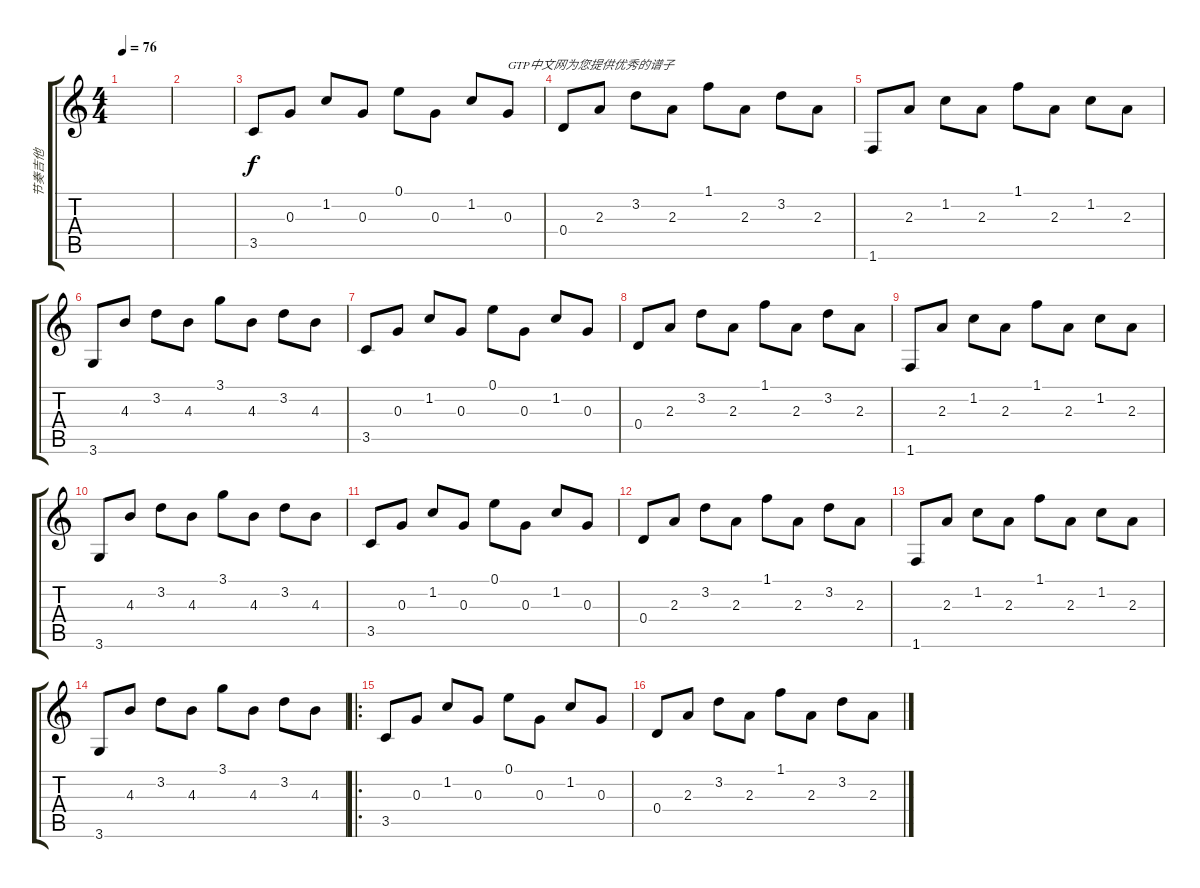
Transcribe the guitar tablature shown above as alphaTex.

\track ("节奏吉他" "节奏吉他") {instrument acousticguitarnylon}
\staff {score tabs}
\tuning (E4 B3 G3 D3 A2 E2) {hide}
\ts (4 4)
\tempo 76
\clef g2
\ks c
|
|
3.5.8 0.3.8 1.2.8 0.3.8 0.1.8 0.3.8 1.2.8 0.3.8{txt "GTP中文网为您提供优秀的谱子"} |
0.4.8 2.3.8 3.2.8 2.3.8 1.1.8 2.3.8 3.2.8 2.3.8 |
1.6.8 2.3.8 1.2.8 2.3.8 1.1.8 2.3.8 1.2.8 2.3.8 |
3.6.8 4.3.8 3.2.8 4.3.8 3.1.8 4.3.8 3.2.8 4.3.8 |
3.5.8 0.3.8 1.2.8 0.3.8 0.1.8 0.3.8 1.2.8 0.3.8 |
0.4.8 2.3.8 3.2.8 2.3.8 1.1.8 2.3.8 3.2.8 2.3.8 |
1.6.8 2.3.8 1.2.8 2.3.8 1.1.8 2.3.8 1.2.8 2.3.8 |
3.6.8 4.3.8 3.2.8 4.3.8 3.1.8 4.3.8 3.2.8 4.3.8 |
3.5.8 0.3.8 1.2.8 0.3.8 0.1.8 0.3.8 1.2.8 0.3.8 |
0.4.8 2.3.8 3.2.8 2.3.8 1.1.8 2.3.8 3.2.8 2.3.8 |
1.6.8 2.3.8 1.2.8 2.3.8 1.1.8 2.3.8 1.2.8 2.3.8 |
3.6.8 4.3.8 3.2.8 4.3.8 3.1.8 4.3.8 3.2.8 4.3.8 |
\ro
3.5.8 0.3.8 1.2.8 0.3.8 0.1.8 0.3.8 1.2.8 0.3.8 |
0.4.8 2.3.8 3.2.8 2.3.8 1.1.8 2.3.8 3.2.8 2.3.8
